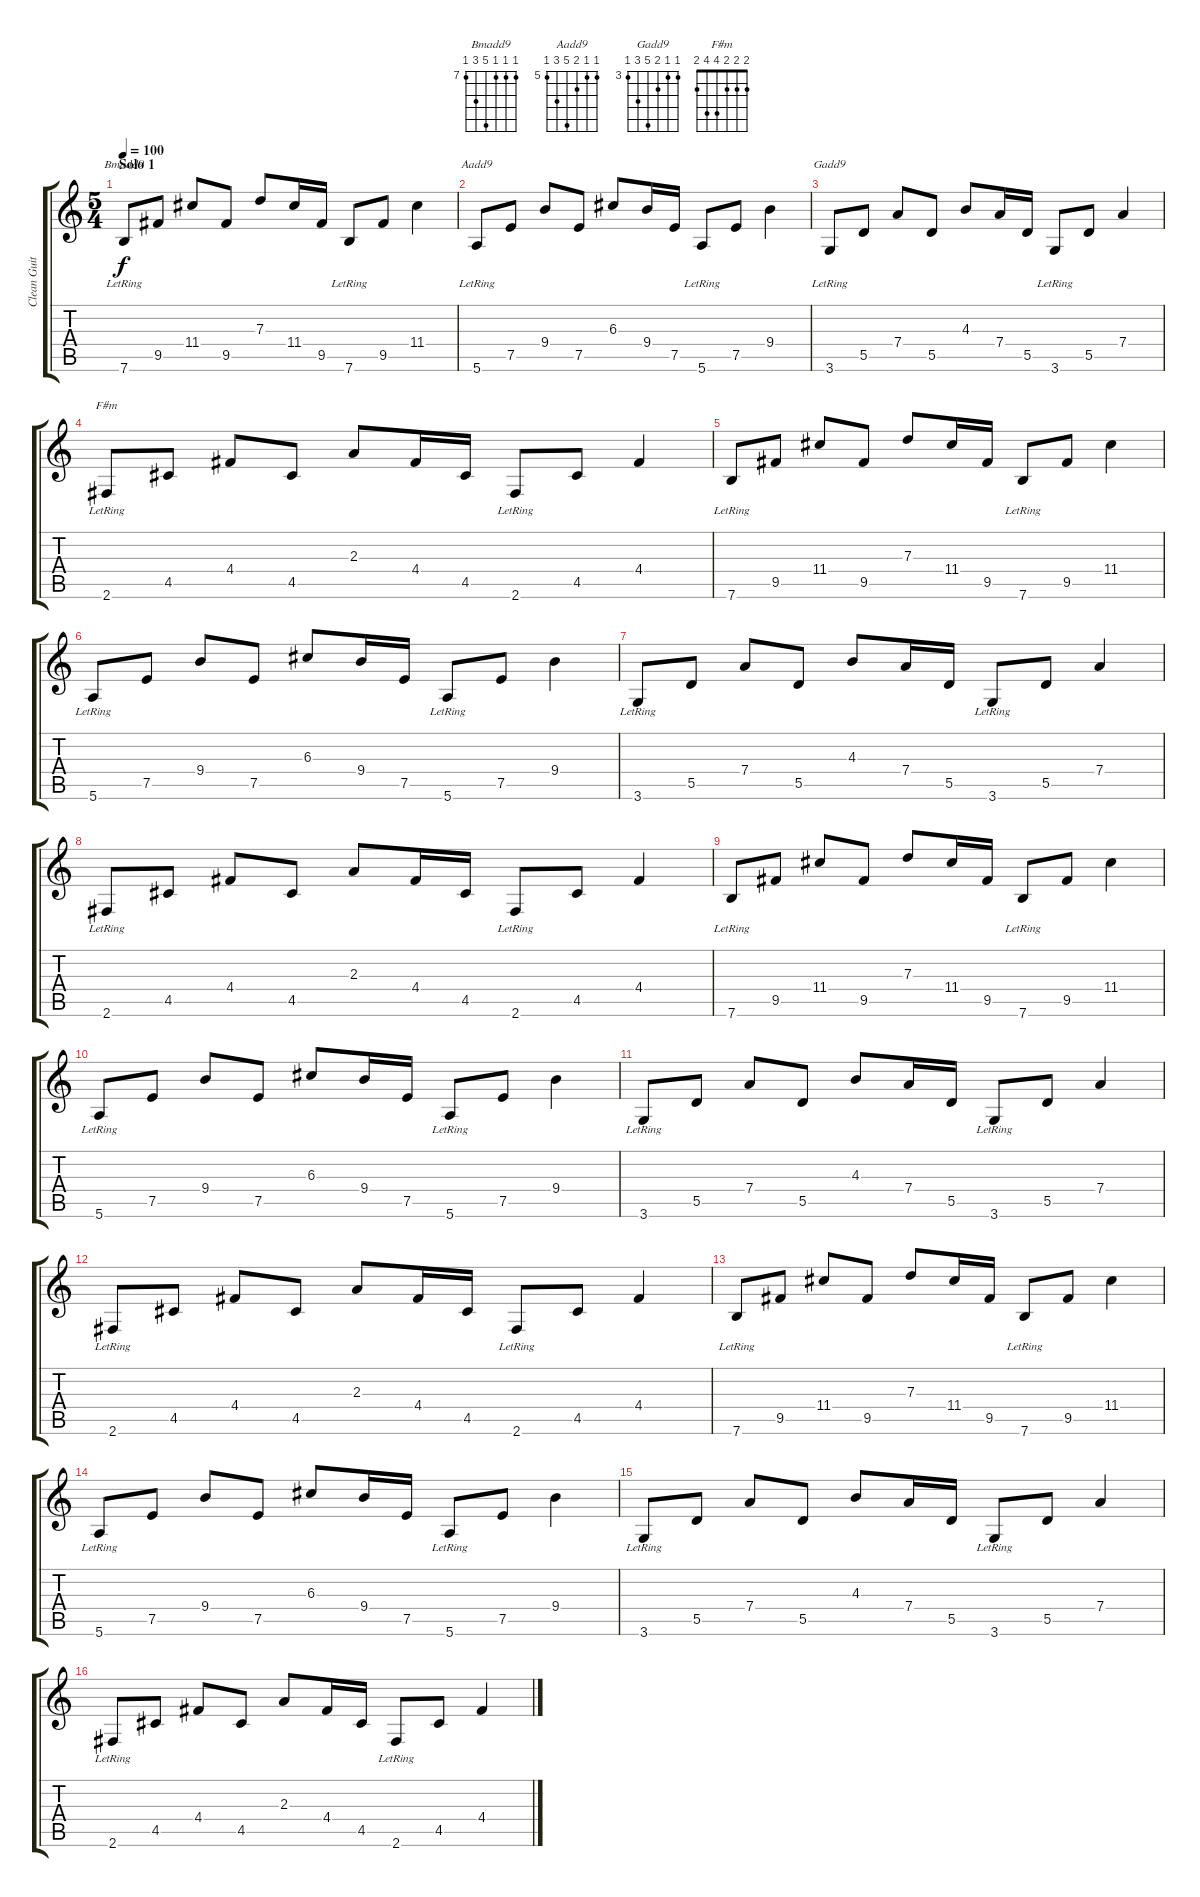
\track ("Clean Guitar" "Clean Guit") {instrument electricguitarjazz}
\staff {score tabs}
\tuning (E4 B3 G3 D3 A2 E2) {hide}
\chord ("Bmadd9" 7 7 7 11 9 7) {firstfret 7}
\chord ("Aadd9" 5 5 6 9 7 5) {firstfret 5}
\chord ("Gadd9" 3 3 4 7 5 3) {firstfret 3}
\chord ("F#m" 2 2 2 4 4 2)
\ts (5 4)
\section ("" "Solo 1")
\tempo 100
\clef g2
\ks c
7.6{lr}.8{ch "Bmadd9" dy f} 9.5.8 11.4.8 9.5.8 7.3.8 11.4.16 9.5.16 7.6{lr}.8 9.5.8 11.4.4 |
5.6{lr}.8{ch "Aadd9"} 7.5.8 9.4.8 7.5.8 6.3.8 9.4.16 7.5.16 5.6{lr}.8 7.5.8 9.4.4 |
3.6{lr}.8{ch "Gadd9"} 5.5.8 7.4.8 5.5.8 4.3.8 7.4.16 5.5.16 3.6{lr}.8 5.5.8 7.4.4 |
2.6{lr}.8{ch "F#m"} 4.5.8 4.4.8 4.5.8 2.3.8 4.4.16 4.5.16 2.6{lr}.8 4.5.8 4.4.4 |
7.6{lr}.8 9.5.8 11.4.8 9.5.8 7.3.8 11.4.16 9.5.16 7.6{lr}.8 9.5.8 11.4.4 |
5.6{lr}.8 7.5.8 9.4.8 7.5.8 6.3.8 9.4.16 7.5.16 5.6{lr}.8 7.5.8 9.4.4 |
3.6{lr}.8 5.5.8 7.4.8 5.5.8 4.3.8 7.4.16 5.5.16 3.6{lr}.8 5.5.8 7.4.4 |
2.6{lr}.8 4.5.8 4.4.8 4.5.8 2.3.8 4.4.16 4.5.16 2.6{lr}.8 4.5.8 4.4.4 |
7.6{lr}.8 9.5.8 11.4.8 9.5.8 7.3.8 11.4.16 9.5.16 7.6{lr}.8 9.5.8 11.4.4 |
5.6{lr}.8 7.5.8 9.4.8 7.5.8 6.3.8 9.4.16 7.5.16 5.6{lr}.8 7.5.8 9.4.4 |
3.6{lr}.8 5.5.8 7.4.8 5.5.8 4.3.8 7.4.16 5.5.16 3.6{lr}.8 5.5.8 7.4.4 |
2.6{lr}.8 4.5.8 4.4.8 4.5.8 2.3.8 4.4.16 4.5.16 2.6{lr}.8 4.5.8 4.4.4 |
7.6{lr}.8 9.5.8 11.4.8 9.5.8 7.3.8 11.4.16 9.5.16 7.6{lr}.8 9.5.8 11.4.4 |
5.6{lr}.8 7.5.8 9.4.8 7.5.8 6.3.8 9.4.16 7.5.16 5.6{lr}.8 7.5.8 9.4.4 |
3.6{lr}.8 5.5.8 7.4.8 5.5.8 4.3.8 7.4.16 5.5.16 3.6{lr}.8 5.5.8 7.4.4 |
2.6{lr}.8 4.5.8 4.4.8 4.5.8 2.3.8 4.4.16 4.5.16 2.6{lr}.8 4.5.8 4.4.4
